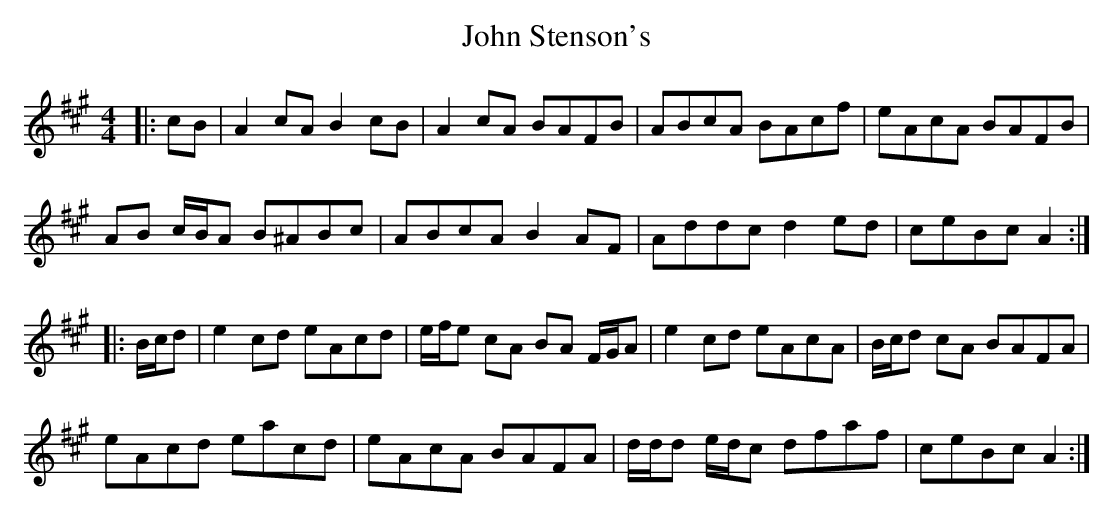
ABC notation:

X:1
T: John Stenson's
M: 4/4
L: 1/8
K: Amaj
|:cB|A2 cA B2 cB|A2 cA BAFB|ABcA BAcf|eAcA BAFB|
AB c/B/A B^ABc|ABcA B2 AF|Addc d2 ed|ceBc A2:|
|:B/c/d|e2 cd eAcd|e/f/e cA BA F/G/A|e2 cd eAcA|B/c/d cA BAFA|
eAcd eacd|eAcA BAFA|d/d/d e/d/c dfaf|ceBc A2:|
